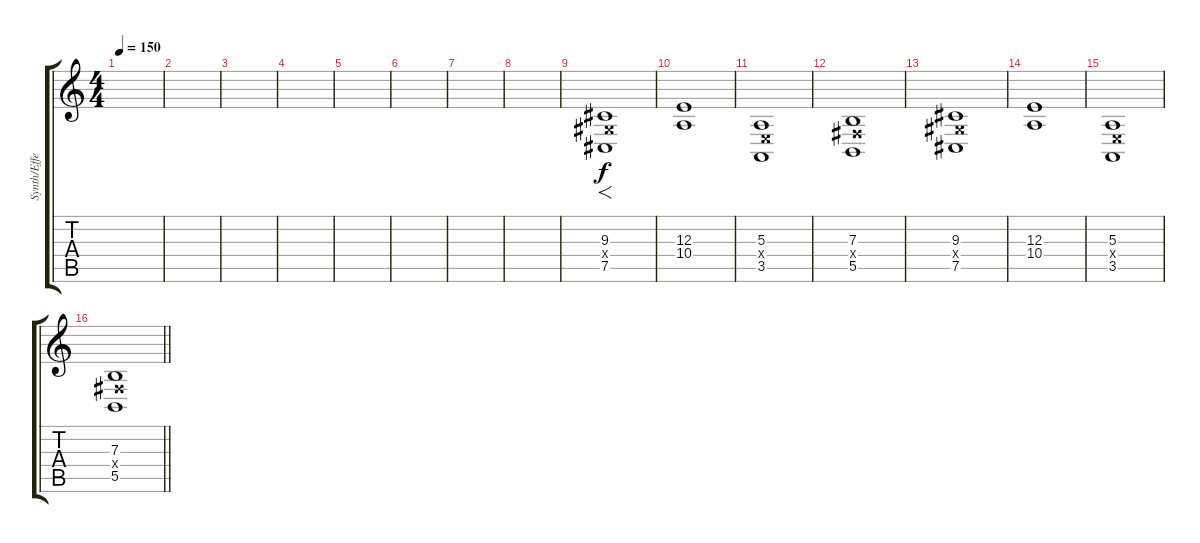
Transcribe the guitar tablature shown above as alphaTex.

\track ("Synth/Effects" "Synth/Effe") {instrument reversecymbal}
\staff {score tabs}
\tuning (Db4 Ab3 E3 B2 Gb2 B1) {hide}
\ts (4 4)
\tempo 150
\clef g2
\ks c
|
|
|
|
|
|
|
|
(9.3 9.4{x} 7.5).1{f} |
(12.3 10.4).1 |
(5.3 5.4{x} 3.5).1 |
(7.3 7.4{x} 5.5).1 |
(9.3 9.4{x} 7.5).1 |
(12.3 10.4).1 |
(5.3 5.4{x} 3.5).1 |
\barLineRight lightlight
(7.3 7.4{x} 5.5).1
